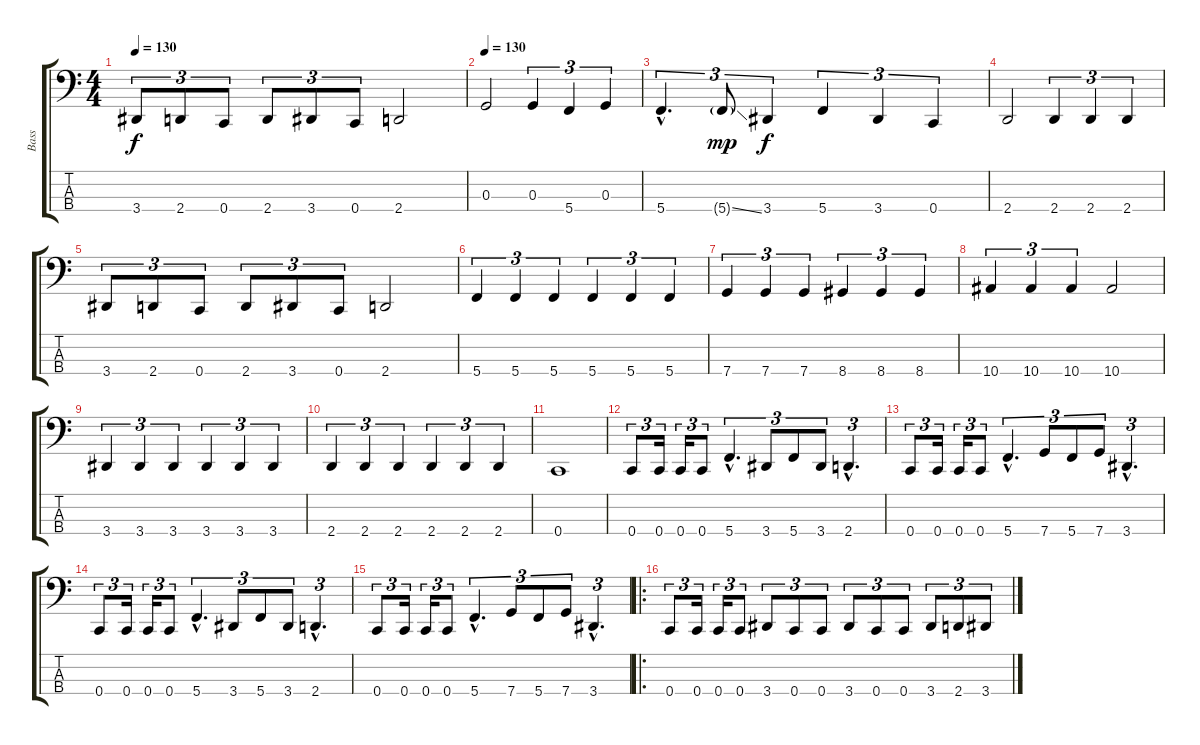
\track ("Bass" "Bass") {instrument electricbassfinger}
\staff {score tabs}
\tuning (F2 C2 G1 C1) {hide}
\ts (4 4)
\tempo 130
\clef f4
\ks c
3.4.8{tu (3 2) dy f} 2.4.8{tu (3 2)} 0.4.8{tu (3 2)} 2.4.8{tu (3 2)} 3.4.8{tu (3 2)} 0.4.8{tu (3 2)} 2.4.2 |
\tempo 130
0.3.2 0.3.4{tu (3 2)} 5.4.4{tu (3 2)} 0.3.4{tu (3 2)} |
5.4{hac}.4{d tu (3 2)} 5.4{ss g}.8{tu (3 2) dy mp} 3.4.4{tu (3 2) dy f} 5.4.4{tu (3 2)} 3.4.4{tu (3 2)} 0.4.4{tu (3 2)} |
2.4.2 2.4.4{tu (3 2)} 2.4.4{tu (3 2)} 2.4.4{tu (3 2)} |
3.4.8{tu (3 2)} 2.4.8{tu (3 2)} 0.4.8{tu (3 2)} 2.4.8{tu (3 2)} 3.4.8{tu (3 2)} 0.4.8{tu (3 2)} 2.4.2 |
5.4.4{tu (3 2)} 5.4.4{tu (3 2)} 5.4.4{tu (3 2)} 5.4.4{tu (3 2)} 5.4.4{tu (3 2)} 5.4.4{tu (3 2)} |
7.4.4{tu (3 2)} 7.4.4{tu (3 2)} 7.4.4{tu (3 2)} 8.4.4{tu (3 2)} 8.4.4{tu (3 2)} 8.4.4{tu (3 2)} |
10.4.4{tu (3 2)} 10.4.4{tu (3 2)} 10.4.4{tu (3 2)} 10.4.2 |
3.4.4{tu (3 2)} 3.4.4{tu (3 2)} 3.4.4{tu (3 2)} 3.4.4{tu (3 2)} 3.4.4{tu (3 2)} 3.4.4{tu (3 2)} |
2.4.4{tu (3 2)} 2.4.4{tu (3 2)} 2.4.4{tu (3 2)} 2.4.4{tu (3 2)} 2.4.4{tu (3 2)} 2.4.4{tu (3 2)} |
0.4.1 |
0.4.8{tu (3 2)} 0.4.16{tu (3 2)} 0.4.16{tu (3 2)} 0.4.8{tu (3 2)} 5.4{hac}.4{d tu (3 2)} 3.4.8{tu (3 2)} 5.4.8{tu (3 2)} 3.4.8{tu (3 2)} 2.4{hac}.4{d tu (3 2)} |
0.4.8{tu (3 2)} 0.4.16{tu (3 2)} 0.4.16{tu (3 2)} 0.4.8{tu (3 2)} 5.4{hac}.4{d tu (3 2)} 7.4.8{tu (3 2)} 5.4.8{tu (3 2)} 7.4.8{tu (3 2)} 3.4{hac}.4{d tu (3 2)} |
0.4.8{tu (3 2)} 0.4.16{tu (3 2)} 0.4.16{tu (3 2)} 0.4.8{tu (3 2)} 5.4{hac}.4{d tu (3 2)} 3.4.8{tu (3 2)} 5.4.8{tu (3 2)} 3.4.8{tu (3 2)} 2.4{hac}.4{d tu (3 2)} |
0.4.8{tu (3 2)} 0.4.16{tu (3 2)} 0.4.16{tu (3 2)} 0.4.8{tu (3 2)} 5.4{hac}.4{d tu (3 2)} 7.4.8{tu (3 2)} 5.4.8{tu (3 2)} 7.4.8{tu (3 2)} 3.4{hac}.4{d tu (3 2)} |
\ro
0.4.8{tu (3 2)} 0.4.16{tu (3 2)} 0.4.16{tu (3 2)} 0.4.8{tu (3 2)} 3.4.8{tu (3 2)} 0.4.8{tu (3 2)} 0.4.8{tu (3 2)} 3.4.8{tu (3 2)} 0.4.8{tu (3 2)} 0.4.8{tu (3 2)} 3.4.8{tu (3 2)} 2.4.8{tu (3 2)} 3.4.8{tu (3 2)}
